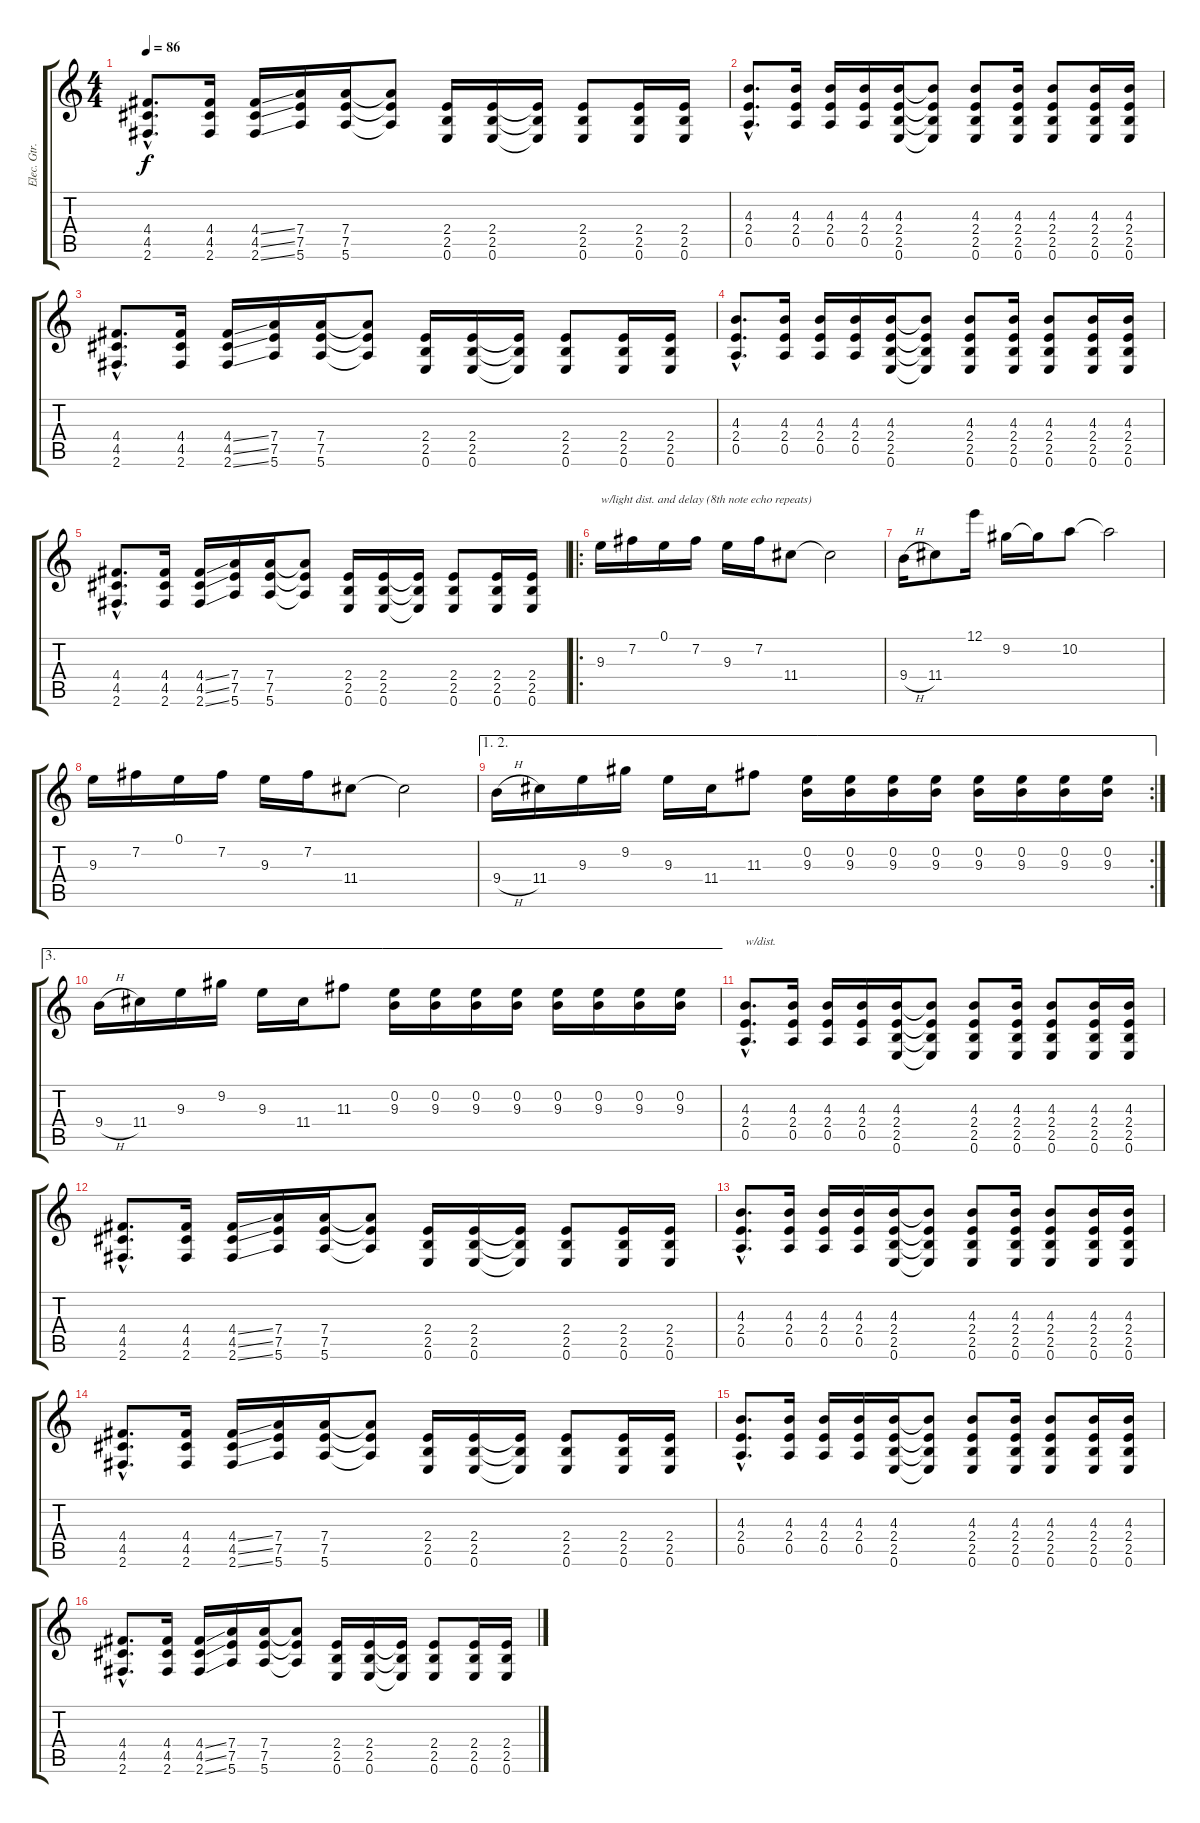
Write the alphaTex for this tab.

\track ("Elec. Gtr." "Elec. Gtr.") {instrument overdrivenguitar}
\staff {score tabs}
\tuning (E4 B3 G3 D3 A2 E2) {hide}
\ts (4 4)
\tempo 86
\clef g2
\ks c
(4.4{hac} 4.5{hac} 2.6{hac}).8{d dy f} (4.4 4.5 2.6).16 (4.4{ss} 4.5{ss} 2.6{ss}).16 (7.4 7.5 5.6).16 (7.4 7.5 5.6).16 (7.4{t} 7.5{t} 5.6{t}).8 (2.4 2.5 0.6).16 (2.4 2.5 0.6).16 (2.4{t} 2.5{t} 0.6{t}).16 (2.4 2.5 0.6).8 (2.4 2.5 0.6).16 (2.4 2.5 0.6).16 |
(4.3{hac} 2.4{hac} 0.5{hac}).8{d} (4.3 2.4 0.5).16 (4.3 2.4 0.5).16 (4.3 2.4 0.5).16 (4.3 2.4 2.5 0.6).16 (4.3{t} 2.4{t} 2.5{t} 0.6{t}).8 (4.3 2.4 2.5 0.6).8 (4.3 2.4 2.5 0.6).16 (4.3 2.4 2.5 0.6).8 (4.3 2.4 2.5 0.6).16 (4.3 2.4 2.5 0.6).16 |
(4.4{hac} 4.5{hac} 2.6{hac}).8{d} (4.4 4.5 2.6).16 (4.4{ss} 4.5{ss} 2.6{ss}).16 (7.4 7.5 5.6).16 (7.4 7.5 5.6).16 (7.4{t} 7.5{t} 5.6{t}).8 (2.4 2.5 0.6).16 (2.4 2.5 0.6).16 (2.4{t} 2.5{t} 0.6{t}).16 (2.4 2.5 0.6).8 (2.4 2.5 0.6).16 (2.4 2.5 0.6).16 |
(4.3{hac} 2.4{hac} 0.5{hac}).8{d} (4.3 2.4 0.5).16 (4.3 2.4 0.5).16 (4.3 2.4 0.5).16 (4.3 2.4 2.5 0.6).16 (4.3{t} 2.4{t} 2.5{t} 0.6{t}).8 (4.3 2.4 2.5 0.6).8 (4.3 2.4 2.5 0.6).16 (4.3 2.4 2.5 0.6).8 (4.3 2.4 2.5 0.6).16 (4.3 2.4 2.5 0.6).16 |
(4.4{hac} 4.5{hac} 2.6{hac}).8{d} (4.4 4.5 2.6).16 (4.4{ss} 4.5{ss} 2.6{ss}).16 (7.4 7.5 5.6).16 (7.4 7.5 5.6).16 (7.4{t} 7.5{t} 5.6{t}).8 (2.4 2.5 0.6).16 (2.4 2.5 0.6).16 (2.4{t} 2.5{t} 0.6{t}).16 (2.4 2.5 0.6).8 (2.4 2.5 0.6).16 (2.4 2.5 0.6).16 |
\ro
9.3.16{txt "w/light dist. and delay (8th note echo repeats)" volume 13 instrument overdrivenguitar} 7.2.16 0.1.16 7.2.16 9.3.16 7.2.16 11.4.8 11.4{t}.2 |
9.4{h}.16 11.4.8 12.1.16 9.2.16 9.2{t}.16 10.2.8 10.2{t}.2 |
9.3.16 7.2.16 0.1.16 7.2.16 9.3.16 7.2.16 11.4.8 11.4{t}.2 |
\ae (1 2)
\rc 2
9.4{h}.16 11.4.16 9.3.16 9.2.16 9.3.16 11.4.16 11.3.8 (0.2 9.3).16 (0.2 9.3).16 (0.2 9.3).16 (0.2 9.3).16 (0.2 9.3).16 (0.2 9.3).16 (0.2 9.3).16 (0.2 9.3).16 |
\ae 3
9.4{h}.16 11.4.16 9.3.16 9.2.16 9.3.16 11.4.16 11.3.8 (0.2 9.3).16 (0.2 9.3).16 (0.2 9.3).16 (0.2 9.3).16 (0.2 9.3).16 (0.2 9.3).16 (0.2 9.3).16 (0.2 9.3).16 |
(4.3{hac} 2.4{hac} 0.5{hac}).8{d txt "w/dist." volume 15 instrument distortionguitar} (4.3 2.4 0.5).16 (4.3 2.4 0.5).16 (4.3 2.4 0.5).16 (4.3 2.4 2.5 0.6).16 (4.3{t} 2.4{t} 2.5{t} 0.6{t}).8 (4.3 2.4 2.5 0.6).8 (4.3 2.4 2.5 0.6).16 (4.3 2.4 2.5 0.6).8 (4.3 2.4 2.5 0.6).16 (4.3 2.4 2.5 0.6).16 |
(4.4{hac} 4.5{hac} 2.6{hac}).8{d} (4.4 4.5 2.6).16 (4.4{ss} 4.5{ss} 2.6{ss}).16 (7.4 7.5 5.6).16 (7.4 7.5 5.6).16 (7.4{t} 7.5{t} 5.6{t}).8 (2.4 2.5 0.6).16 (2.4 2.5 0.6).16 (2.4{t} 2.5{t} 0.6{t}).16 (2.4 2.5 0.6).8 (2.4 2.5 0.6).16 (2.4 2.5 0.6).16 |
(4.3{hac} 2.4{hac} 0.5{hac}).8{d} (4.3 2.4 0.5).16 (4.3 2.4 0.5).16 (4.3 2.4 0.5).16 (4.3 2.4 2.5 0.6).16 (4.3{t} 2.4{t} 2.5{t} 0.6{t}).8 (4.3 2.4 2.5 0.6).8 (4.3 2.4 2.5 0.6).16 (4.3 2.4 2.5 0.6).8 (4.3 2.4 2.5 0.6).16 (4.3 2.4 2.5 0.6).16 |
(4.4{hac} 4.5{hac} 2.6{hac}).8{d} (4.4 4.5 2.6).16 (4.4{ss} 4.5{ss} 2.6{ss}).16 (7.4 7.5 5.6).16 (7.4 7.5 5.6).16 (7.4{t} 7.5{t} 5.6{t}).8 (2.4 2.5 0.6).16 (2.4 2.5 0.6).16 (2.4{t} 2.5{t} 0.6{t}).16 (2.4 2.5 0.6).8 (2.4 2.5 0.6).16 (2.4 2.5 0.6).16 |
(4.3{hac} 2.4{hac} 0.5{hac}).8{d} (4.3 2.4 0.5).16 (4.3 2.4 0.5).16 (4.3 2.4 0.5).16 (4.3 2.4 2.5 0.6).16 (4.3{t} 2.4{t} 2.5{t} 0.6{t}).8 (4.3 2.4 2.5 0.6).8 (4.3 2.4 2.5 0.6).16 (4.3 2.4 2.5 0.6).8 (4.3 2.4 2.5 0.6).16 (4.3 2.4 2.5 0.6).16 |
(4.4{hac} 4.5{hac} 2.6{hac}).8{d} (4.4 4.5 2.6).16 (4.4{ss} 4.5{ss} 2.6{ss}).16 (7.4 7.5 5.6).16 (7.4 7.5 5.6).16 (7.4{t} 7.5{t} 5.6{t}).8 (2.4 2.5 0.6).16 (2.4 2.5 0.6).16 (2.4{t} 2.5{t} 0.6{t}).16 (2.4 2.5 0.6).8 (2.4 2.5 0.6).16 (2.4 2.5 0.6).16
